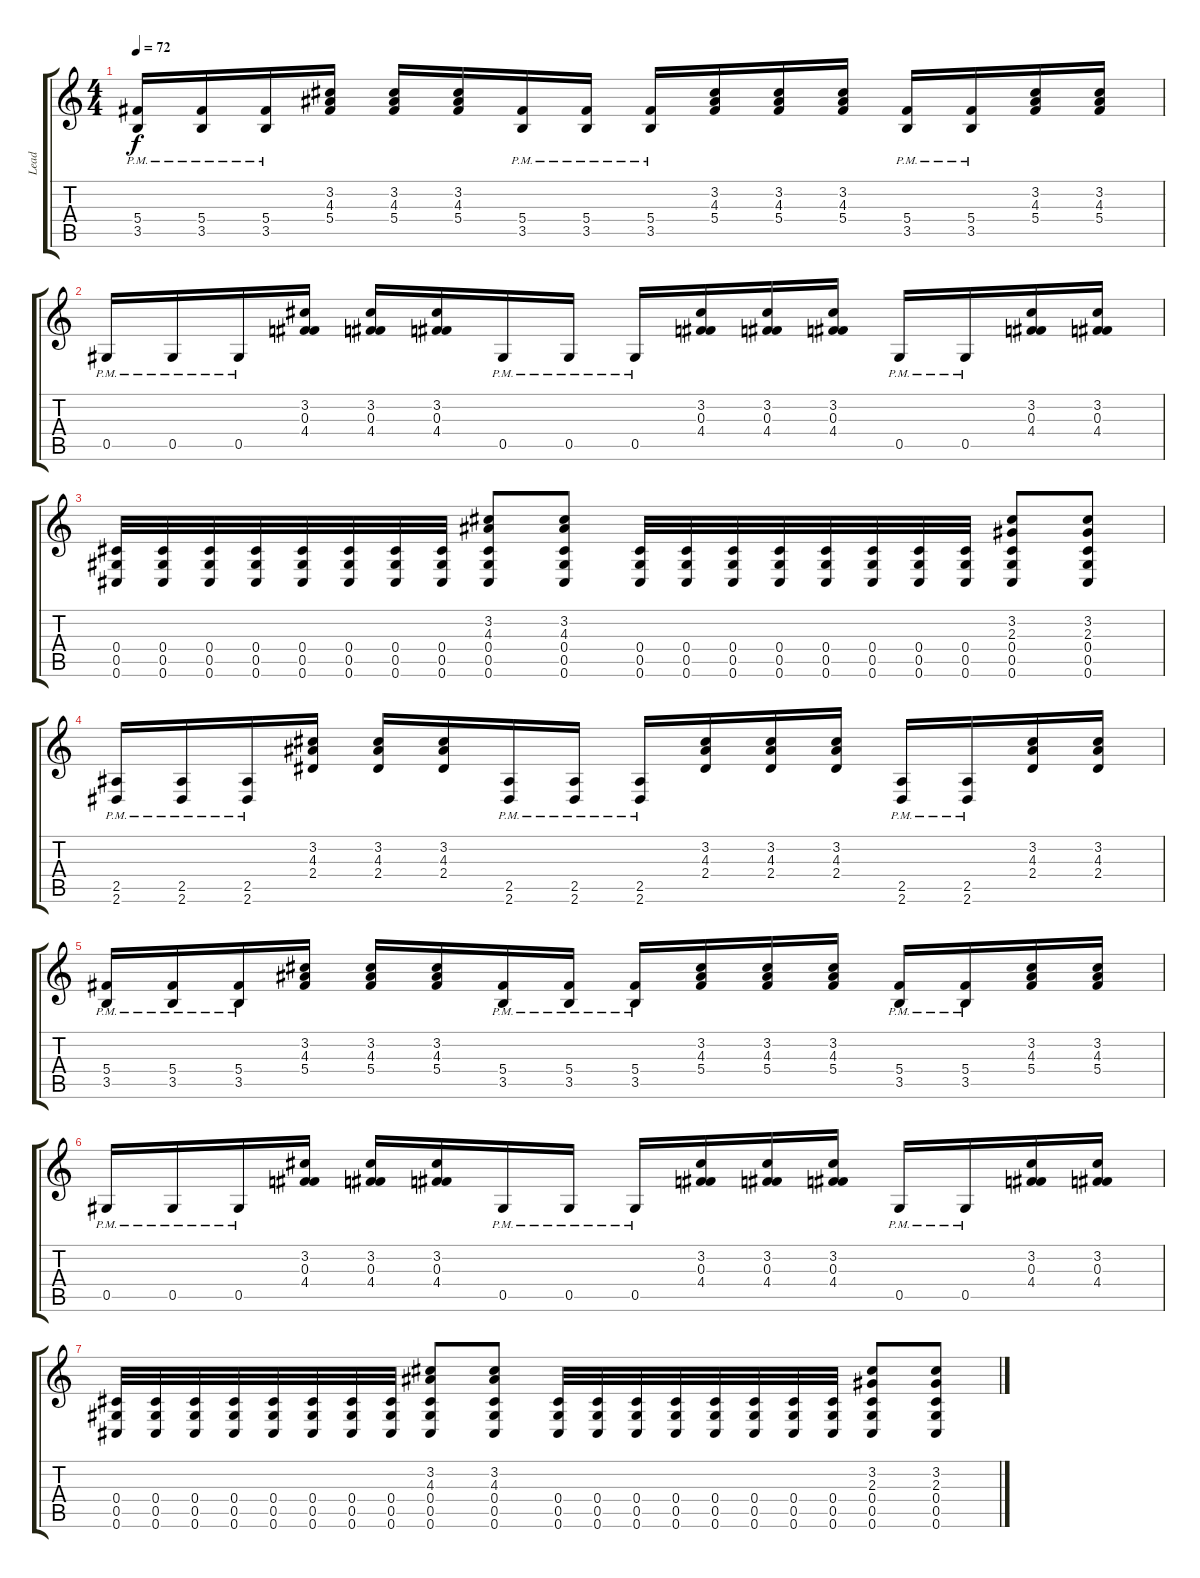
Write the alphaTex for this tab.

\track ("Lead" "Lead") {instrument overdrivenguitar}
\staff {score tabs}
\tuning (Eb4 Bb3 Gb3 Db3 Ab2 Db2) {hide}
\ts (4 4)
\tempo 72
\clef g2
\ks c
(5.4 3.5{pm}).16{dy f} (5.4 3.5{pm}).16 (5.4 3.5{pm}).16 (3.2 4.3 5.4).16 (3.2 4.3 5.4).16 (3.2 4.3 5.4).16 (5.4 3.5{pm}).16 (5.4 3.5{pm}).16 (5.4 3.5{pm}).16 (3.2 4.3 5.4).16 (3.2 4.3 5.4).16 (3.2 4.3 5.4).16 (5.4 3.5{pm}).16 (5.4 3.5{pm}).16 (3.2 4.3 5.4).16 (3.2 4.3 5.4).16 |
0.5{pm}.16 0.5{pm}.16 0.5{pm}.16 (3.2 0.3 4.4).16 (3.2 0.3 4.4).16 (3.2 0.3 4.4).16 0.5{pm}.16 0.5{pm}.16 0.5{pm}.16 (3.2 0.3 4.4).16 (3.2 0.3 4.4).16 (3.2 0.3 4.4).16 0.5{pm}.16 0.5{pm}.16 (3.2 0.3 4.4).16 (3.2 0.3 4.4).16 |
(0.4 0.5 0.6).32 (0.4 0.5 0.6).32 (0.4 0.5 0.6).32 (0.4 0.5 0.6).32 (0.4 0.5 0.6).32 (0.4 0.5 0.6).32 (0.4 0.5 0.6).32 (0.4 0.5 0.6).32 (3.2 4.3 0.4 0.5 0.6).8 (3.2 4.3 0.4 0.5 0.6).8 (0.4 0.5 0.6).32 (0.4 0.5 0.6).32 (0.4 0.5 0.6).32 (0.4 0.5 0.6).32 (0.4 0.5 0.6).32 (0.4 0.5 0.6).32 (0.4 0.5 0.6).32 (0.4 0.5 0.6).32 (3.2 2.3 0.4 0.5 0.6).8 (3.2 2.3 0.4 0.5 0.6).8 |
(2.5 2.6{pm}).16 (2.5 2.6{pm}).16 (2.5 2.6{pm}).16 (3.2 4.3 2.4).16 (3.2 4.3 2.4).16 (3.2 4.3 2.4).16 (2.5 2.6{pm}).16 (2.5 2.6{pm}).16 (2.5 2.6{pm}).16 (3.2 4.3 2.4).16 (3.2 4.3 2.4).16 (3.2 4.3 2.4).16 (2.5 2.6{pm}).16 (2.5 2.6{pm}).16 (3.2 4.3 2.4).16 (3.2 4.3 2.4).16 |
(5.4 3.5{pm}).16 (5.4 3.5{pm}).16 (5.4 3.5{pm}).16 (3.2 4.3 5.4).16 (3.2 4.3 5.4).16 (3.2 4.3 5.4).16 (5.4 3.5{pm}).16 (5.4 3.5{pm}).16 (5.4 3.5{pm}).16 (3.2 4.3 5.4).16 (3.2 4.3 5.4).16 (3.2 4.3 5.4).16 (5.4 3.5{pm}).16 (5.4 3.5{pm}).16 (3.2 4.3 5.4).16 (3.2 4.3 5.4).16 |
0.5{pm}.16 0.5{pm}.16 0.5{pm}.16 (3.2 0.3 4.4).16 (3.2 0.3 4.4).16 (3.2 0.3 4.4).16 0.5{pm}.16 0.5{pm}.16 0.5{pm}.16 (3.2 0.3 4.4).16 (3.2 0.3 4.4).16 (3.2 0.3 4.4).16 0.5{pm}.16 0.5{pm}.16 (3.2 0.3 4.4).16 (3.2 0.3 4.4).16 |
(0.4 0.5 0.6).32 (0.4 0.5 0.6).32 (0.4 0.5 0.6).32 (0.4 0.5 0.6).32 (0.4 0.5 0.6).32 (0.4 0.5 0.6).32 (0.4 0.5 0.6).32 (0.4 0.5 0.6).32 (3.2 4.3 0.4 0.5 0.6).8 (3.2 4.3 0.4 0.5 0.6).8 (0.4 0.5 0.6).32 (0.4 0.5 0.6).32 (0.4 0.5 0.6).32 (0.4 0.5 0.6).32 (0.4 0.5 0.6).32 (0.4 0.5 0.6).32 (0.4 0.5 0.6).32 (0.4 0.5 0.6).32 (3.2 2.3 0.4 0.5 0.6).8 (3.2 2.3 0.4 0.5 0.6).8
